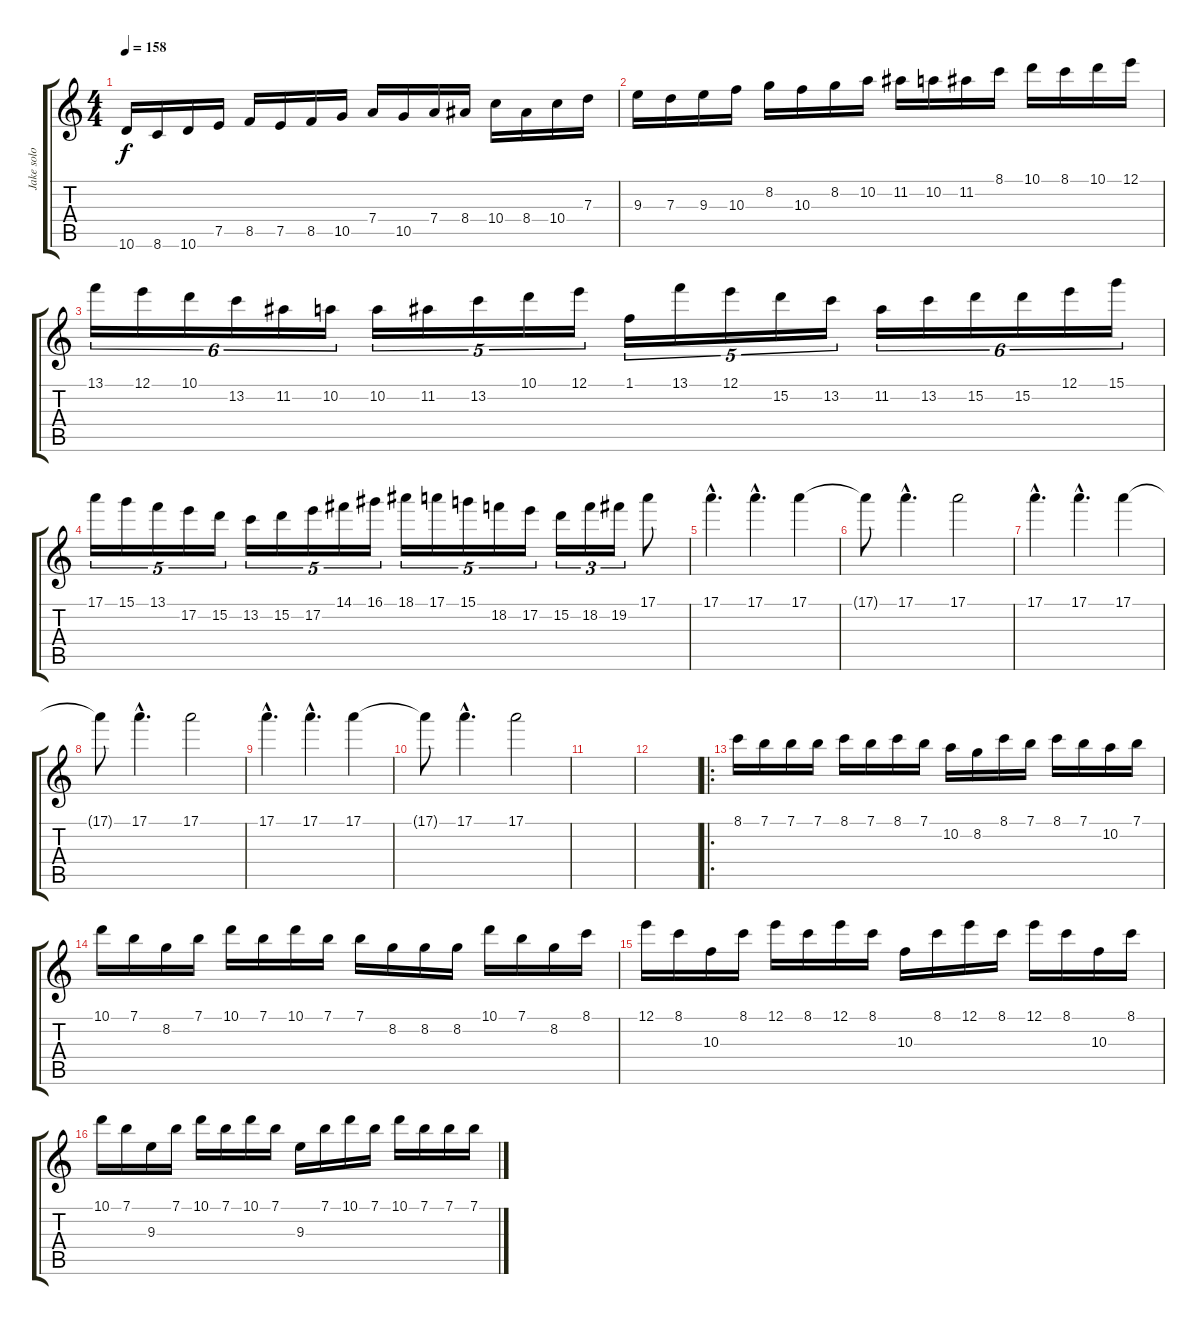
\track ("Jake solo" "Jake solo") {instrument distortionguitar}
\staff {score tabs}
\tuning (E4 B3 G3 D3 A2 E2) {hide}
\ts (4 4)
\tempo 158
\clef g2
\ks c
10.6.16{dy f} 8.6.16 10.6.16 7.5.16 8.5.16 7.5.16 8.5.16 10.5.16 7.4.16 10.5.16 7.4.16 8.4.16 10.4.16 8.4.16 10.4.16 7.3.16 |
9.3.16 7.3.16 9.3.16 10.3.16 8.2.16 10.3.16 8.2.16 10.2.16 11.2.16 10.2.16 11.2.16 8.1.16 10.1.16 8.1.16 10.1.16 12.1.16 |
13.1.16{tu (6 4)} 12.1.16{tu (6 4)} 10.1.16{tu (6 4)} 13.2.16{tu (6 4)} 11.2.16{tu (6 4)} 10.2.16{tu (6 4)} 10.2.16{tu (5 4)} 11.2.16{tu (5 4)} 13.2.16{tu (5 4)} 10.1.16{tu (5 4)} 12.1.16{tu (5 4)} 1.1.16{tu (5 4)} 13.1.16{tu (5 4)} 12.1.16{tu (5 4)} 15.2.16{tu (5 4)} 13.2.16{tu (5 4)} 11.2.16{tu (6 4)} 13.2.16{tu (6 4)} 15.2.16{tu (6 4)} 15.2.16{tu (6 4)} 12.1.16{tu (6 4)} 15.1.16{tu (6 4)} |
17.1.16{tu (5 4)} 15.1.16{tu (5 4)} 13.1.16{tu (5 4)} 17.2.16{tu (5 4)} 15.2.16{tu (5 4)} 13.2.16{tu (5 4)} 15.2.16{tu (5 4)} 17.2.16{tu (5 4)} 14.1.16{tu (5 4)} 16.1.16{tu (5 4)} 18.1.16{tu (5 4)} 17.1.16{tu (5 4)} 15.1.16{tu (5 4)} 18.2.16{tu (5 4)} 17.2.16{tu (5 4)} 15.2.16{tu (3 2)} 18.2.16{tu (3 2)} 19.2.16{tu (3 2)} 17.1.8 |
17.1{hac}.4{d} 17.1{hac}.4{d} 17.1.4 |
17.1{t}.8 17.1{hac}.4{d} 17.1.2 |
17.1{hac}.4{d} 17.1{hac}.4{d} 17.1.4 |
17.1{t}.8 17.1{hac}.4{d} 17.1.2 |
17.1{hac}.4{d} 17.1{hac}.4{d} 17.1.4 |
17.1{t}.8 17.1{hac}.4{d} 17.1.2 |
|
|
\ro
8.1.16 7.1.16 7.1.16 7.1.16 8.1.16 7.1.16 8.1.16 7.1.16 10.2.16 8.2.16 8.1.16 7.1.16 8.1.16 7.1.16 10.2.16 7.1.16 |
10.1.16 7.1.16 8.2.16 7.1.16 10.1.16 7.1.16 10.1.16 7.1.16 7.1.16 8.2.16 8.2.16 8.2.16 10.1.16 7.1.16 8.2.16 8.1.16 |
12.1.16 8.1.16 10.3.16 8.1.16 12.1.16 8.1.16 12.1.16 8.1.16 10.3.16 8.1.16 12.1.16 8.1.16 12.1.16 8.1.16 10.3.16 8.1.16 |
10.1.16 7.1.16 9.3.16 7.1.16 10.1.16 7.1.16 10.1.16 7.1.16 9.3.16 7.1.16 10.1.16 7.1.16 10.1.16 7.1.16 7.1.16 7.1.16
